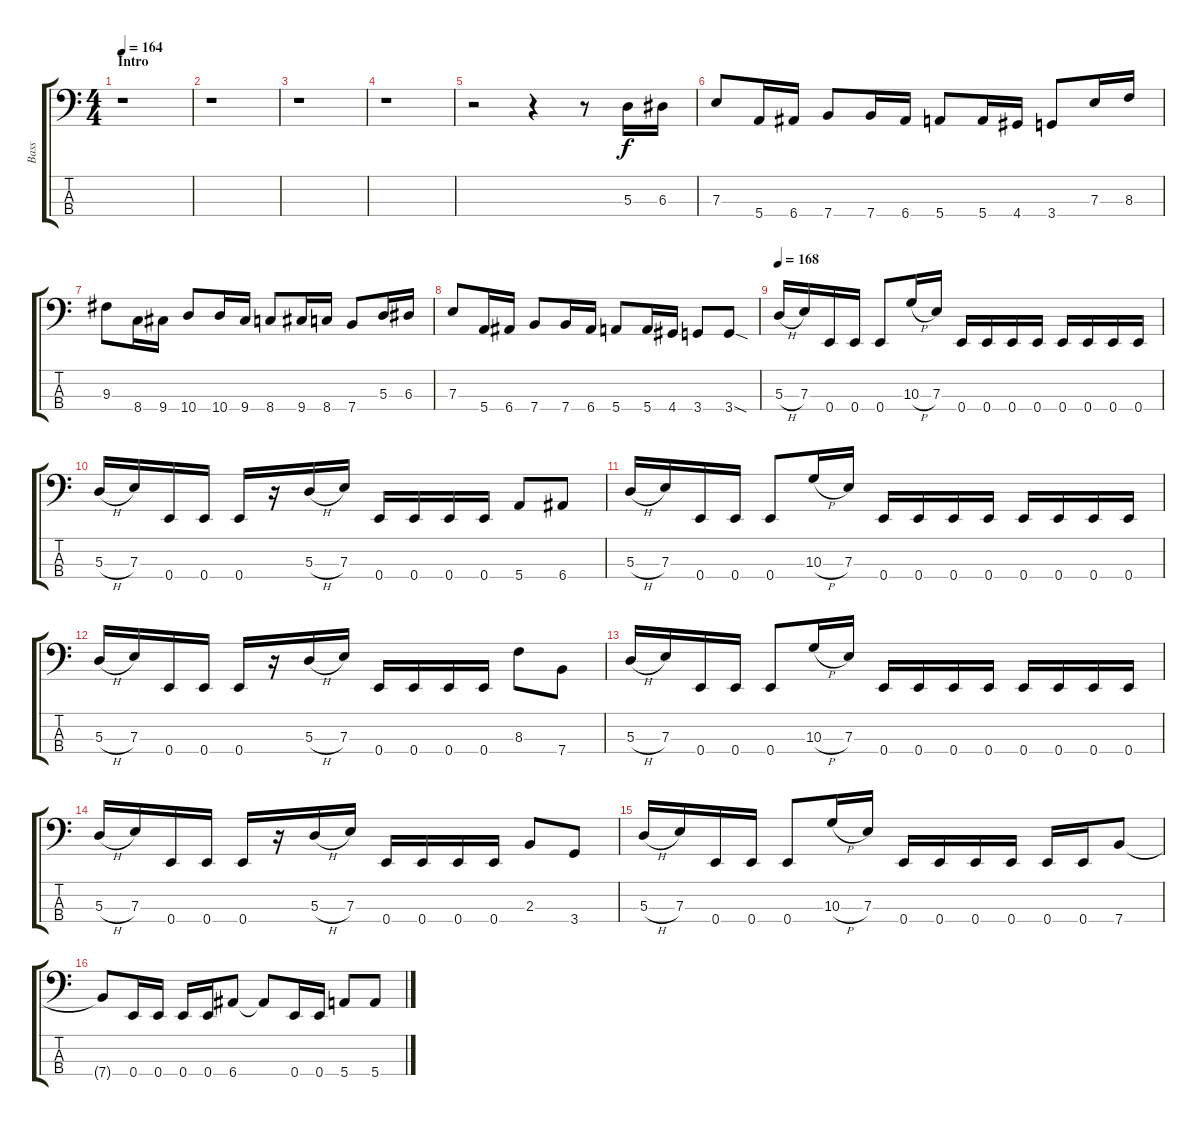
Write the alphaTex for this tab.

\track ("Bass" "Bass") {instrument electricbasspick}
\staff {score tabs}
\tuning (G2 D2 A1 E1) {hide}
\ts (4 4)
\section ("" "Intro")
\tempo 164
\clef f4
\ks c
r.1{dy f instrument electricbasspick} |
r.1 |
r.1 |
r.1 |
r.2 r.4 r.8 5.3.16 6.3.16 |
7.3.8 5.4.16 6.4.16 7.4.8 7.4.16 6.4.16 5.4.8 5.4.16 4.4.16 3.4.8 7.3.16 8.3.16 |
9.3.8 8.4.16 9.4.16 10.4.8 10.4.16 9.4.16 8.4.8 9.4.16 8.4.16 7.4.8 5.3.16 6.3.16 |
7.3.8 5.4.16 6.4.16 7.4.8 7.4.16 6.4.16 5.4.8 5.4.16 4.4.16 3.4.8 3.4{sod}.8 |
\tempo 168
5.3{h}.16 7.3.16 0.4.16 0.4.16 0.4.8 10.3{h}.16 7.3.16 0.4.16 0.4.16 0.4.16 0.4.16 0.4.16 0.4.16 0.4.16 0.4.16 |
5.3{h}.16 7.3.16 0.4.16 0.4.16 0.4.16 r.16 5.3{h}.16 7.3.16 0.4.16 0.4.16 0.4.16 0.4.16 5.4.8 6.4.8 |
5.3{h}.16 7.3.16 0.4.16 0.4.16 0.4.8 10.3{h}.16 7.3.16 0.4.16 0.4.16 0.4.16 0.4.16 0.4.16 0.4.16 0.4.16 0.4.16 |
5.3{h}.16 7.3.16 0.4.16 0.4.16 0.4.16 r.16 5.3{h}.16 7.3.16 0.4.16 0.4.16 0.4.16 0.4.16 8.3.8 7.4.8 |
5.3{h}.16 7.3.16 0.4.16 0.4.16 0.4.8 10.3{h}.16 7.3.16 0.4.16 0.4.16 0.4.16 0.4.16 0.4.16 0.4.16 0.4.16 0.4.16 |
5.3{h}.16 7.3.16 0.4.16 0.4.16 0.4.16 r.16 5.3{h}.16 7.3.16 0.4.16 0.4.16 0.4.16 0.4.16 2.3.8 3.4.8 |
5.3{h}.16 7.3.16 0.4.16 0.4.16 0.4.8 10.3{h}.16 7.3.16 0.4.16 0.4.16 0.4.16 0.4.16 0.4.16 0.4.16 7.4.8 |
7.4{t}.8 0.4.16 0.4.16 0.4.16 0.4.16 6.4.8 6.4{t}.8 0.4.16 0.4.16 5.4.8 5.4.8
